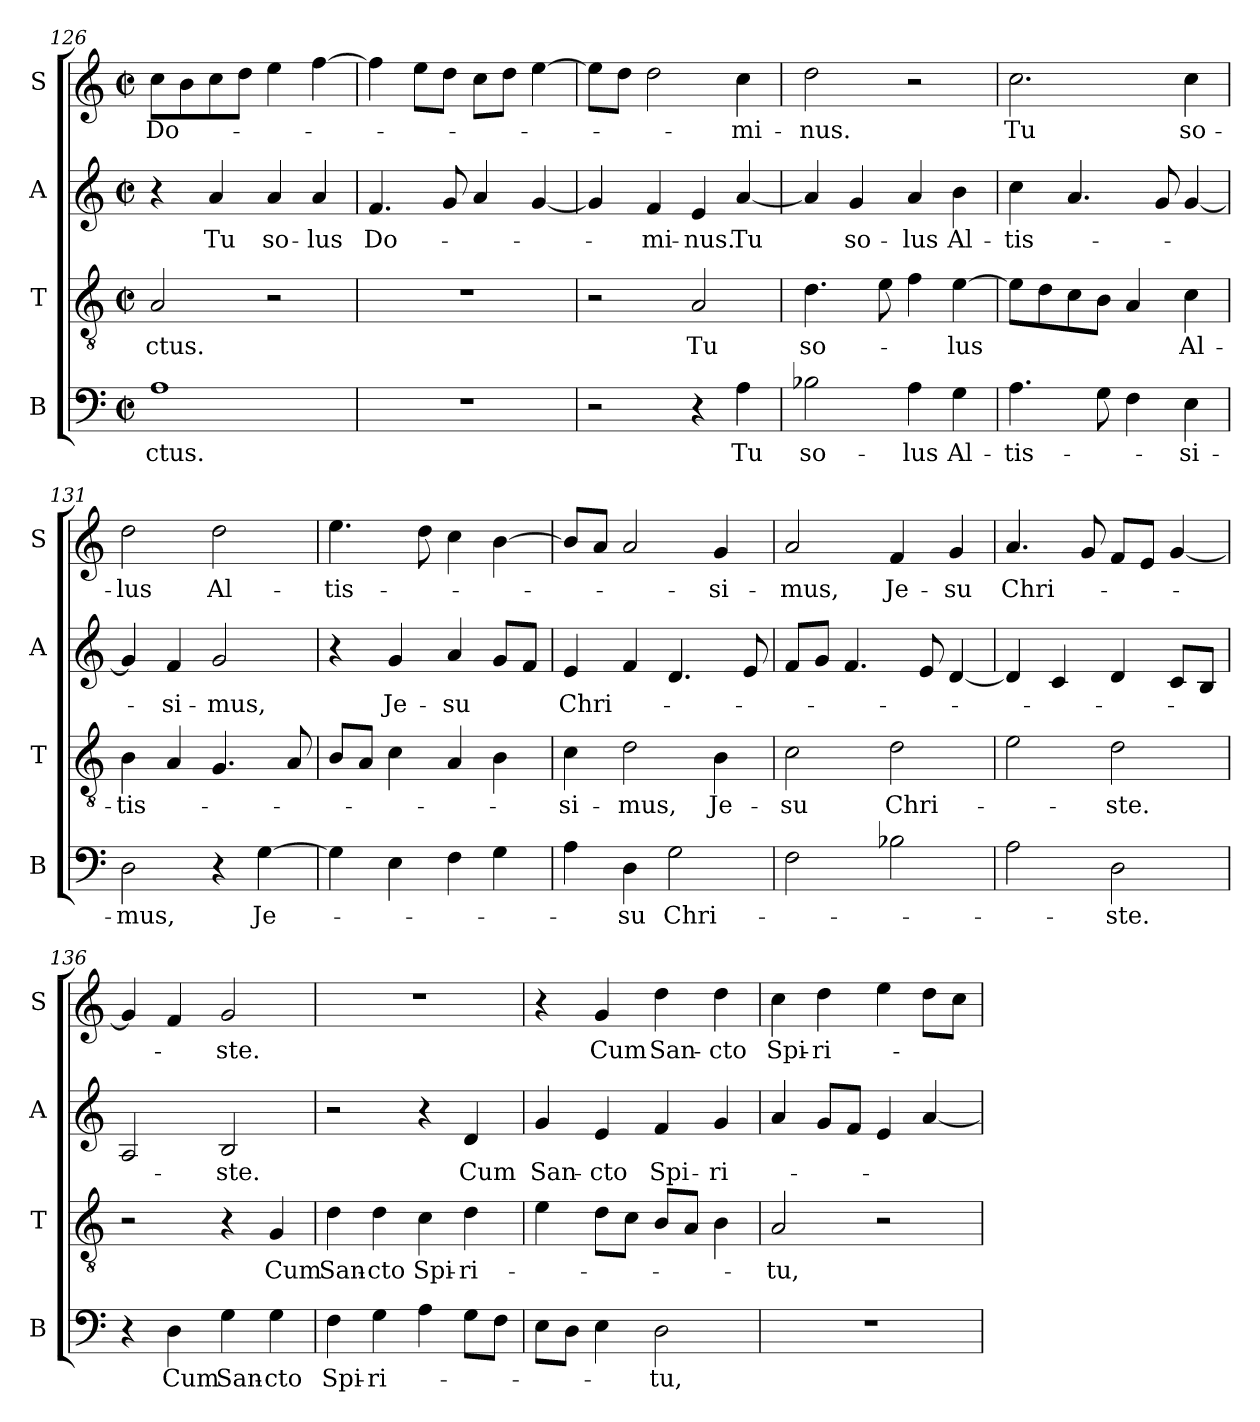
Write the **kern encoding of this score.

**kern	**text	**kern	**text	**kern	**text	**kern	**text
*part4	*part4	*part3	*part3	*part2	*part2	*part1	*part1
*staff4	*staff4	*staff3	*staff3	*staff2	*staff2	*staff1	*staff1
*I"B	*	*I"T	*	*I"A	*	*I"S	*
*I'B	*	*I'T	*	*I'A	*	*I'S	*
*clefF4	*	*clefGv2	*	*clefG2	*	*clefG2	*
*k[]	*	*k[]	*	*k[]	*	*k[]	*
*M2/2	*	*M2/2	*	*M2/2	*	*M2/2	*
*met(c|)	*	*met(c|)	*	*met(c|)	*	*met(c|)	*
=126	=126	=126	=126	=126	=126	=126	=126
!	!LO:LY:b	!	!LO:LY:b	!	!	!	!LO:LY:b
1A	ctus.	2A/	-ctus.	4r	.	8cc\L	Do-
.	.	.	.	.	.	8b\	.
!	!	!	!	!	!LO:LY:b	!	!
.	.	.	.	4a/	Tu	8cc\	.
.	.	.	.	.	.	8dd\J	.
!	!	!	!	!	!LO:LY:b	!	!
.	.	2r	.	4a/	so-	4ee\	.
!	!	!	!	!	!LO:LY:b	!	!
.	.	.	.	4a/	-lus	[4ff\	.
=127	=127	=127	=127	=127	=127	=127	=127
!	!	!	!	!	!LO:LY:b	!	!
1r	.	1r	.	4.f/	Do-	4ff\]	.
.	.	.	.	.	.	8ee\L	.
.	.	.	.	8g/	.	8dd\J	.
.	.	.	.	4a/	.	8cc\L	.
.	.	.	.	.	.	8dd\J	.
.	.	.	.	[4g/	.	[4ee\	.
=128	=128	=128	=128	=128	=128	=128	=128
2r	.	2r	.	4g/]	.	8ee\L]	.
.	.	.	.	.	.	8dd\J	.
!	!	!	!	!	!LO:LY:b	!	!
.	.	.	.	4f/	-mi-	2dd\	.
!	!	!	!LO:LY:b	!	!LO:LY:b	!	!
4r	.	2A/	Tu	4e/	-nus.	.	.
!	!LO:LY:b	!	!	!	!LO:LY:b	!	!LO:LY:b
4A\	Tu	.	.	[4a/	Tu	4cc\	-mi-
=129	=129	=129	=129	=129	=129	=129	=129
!	!LO:LY:b	!	!LO:LY:b	!	!	!	!LO:LY:b
2B-X\	so-	4.d\	so-	4a/]	.	2dd\	-nus.
!	!	!	!	!	!LO:LY:b	!	!
.	.	.	.	4g/	so-	.	.
.	.	8e\	.	.	.	.	.
!	!LO:LY:b	!	!	!	!LO:LY:b	!	!
4A\	-lus	4f\	.	4a/	-lus	2r	.
!	!LO:LY:b	!	!LO:LY:b	!	!LO:LY:b	!	!
4G\	Al-	[4e\	-lus	4b\	Al-	.	.
=130	=130	=130	=130	=130	=130	=130	=130
!	!LO:LY:b	!	!	!	!LO:LY:b	!	!LO:LY:b
4.A\	-tis-	8e\L]	.	4cc\	-tis-	2.cc\	Tu
.	.	8d\	.	.	.	.	.
.	.	8c\	.	4.a/	.	.	.
8G\	.	8B\J	.	.	.	.	.
4F\	.	4A/	.	.	.	.	.
.	.	.	.	8g/	.	.	.
!	!LO:LY:b	!	!LO:LY:b	!	!	!	!LO:LY:b
4E\	si-	4c\	Al-	[4g/	.	4cc\	so-
=131	=131	=131	=131	=131	=131	=131	=131
!	!LO:LY:b	!	!LO:LY:b	!	!	!	!LO:LY:b
2D\	-mus,	4B\	-tis-	4g/]	.	2dd\	-lus
!	!	!	!	!	!LO:LY:b	!	!
.	.	4A/	.	4f/	-si-	.	.
!	!	!	!	!	!LO:LY:b	!	!LO:LY:b
4r	.	4.G/	.	2g/	-mus,	2dd\	Al-
!	!LO:LY:b	!	!	!	!	!	!
[4G\	Je-	.	.	.	.	.	.
.	.	8A/	.	.	.	.	.
=132	=132	=132	=132	=132	=132	=132	=132
!	!	!	!	!	!	!	!LO:LY:b
4G\]	.	8B/L	.	4r	.	4.ee\	-tis-
.	.	8A/J	.	.	.	.	.
!	!	!	!	!	!LO:LY:b	!	!
4E\	.	4c\	.	4g/	Je-	.	.
.	.	.	.	.	.	8dd\	.
!	!	!	!	!	!LO:LY:b	!	!
4F\	.	4A/	.	4a/	-su	4cc\	.
4G\	.	4B\	.	8g/L	.	[4b\	.
.	.	.	.	8f/J	.	.	.
=133	=133	=133	=133	=133	=133	=133	=133
!	!	!	!LO:LY:b	!	!LO:LY:b	!	!
4A\	.	4c\	-si-	4e/	Chri-	8b/L]	.
.	.	.	.	.	.	8a/J	.
!	!LO:LY:b	!	!LO:LY:b	!	!	!	!
4D\	-su	2d\	-mus,	4f/	.	2a/	.
!	!LO:LY:b	!	!	!	!	!	!
2G\	Chri-	.	.	4.d/	.	.	.
!	!	!	!LO:LY:b	!	!	!	!LO:LY:b
.	.	4B\	Je-	.	.	4g/	-si-
.	.	.	.	8e/	.	.	.
=134	=134	=134	=134	=134	=134	=134	=134
!	!	!	!LO:LY:b	!	!	!	!LO:LY:b
2F\	.	2c\	-su	8f/L	.	2a/	-mus,
.	.	.	.	8g/J	.	.	.
.	.	.	.	4.f/	.	.	.
!	!	!	!LO:LY:b	!	!	!	!LO:LY:b
2B-X\	.	2d\	Chri-	.	.	4f/	Je-
.	.	.	.	8e/	.	.	.
!	!	!	!	!	!	!	!LO:LY:b
.	.	.	.	[4d/	.	4g/	-su
=135	=135	=135	=135	=135	=135	=135	=135
!	!	!	!	!	!	!	!LO:LY:b
2A\	.	2e\	.	4d/]	.	4.a/	Chri-
.	.	.	.	4c/	.	.	.
.	.	.	.	.	.	8g/	.
!	!LO:LY:b	!	!LO:LY:b	!	!	!	!
2D\	-ste.	2d\	-ste.	4d/	.	8f/L	.
.	.	.	.	.	.	8e/J	.
.	.	.	.	8c/L	.	[4g/	.
.	.	.	.	8B/J	.	.	.
=136	=136	=136	=136	=136	=136	=136	=136
*	*	*	*	*	*	*MM112	*
4r	.	2r	.	2A/	.	4g/]	.
!	!LO:LY:b	!	!	!	!	!	!
4D\	Cum	.	.	.	.	4f/	.
!	!LO:LY:b	!	!	!	!LO:LY:b	!	!LO:LY:b
4G\	San-	4r	.	2B/	-ste.	2g/	-ste.
!	!LO:LY:b	!	!LO:LY:b	!	!	!	!
4G\	-cto	4G/	Cum	.	.	.	.
=137	=137	=137	=137	=137	=137	=137	=137
!	!LO:LY:b	!	!LO:LY:b	!	!	!	!
4F\	Spi-	4d\	San-	2r	.	1r	.
!	!LO:LY:b	!	!LO:LY:b	!	!	!	!
4G\	-ri-	4d\	-cto	.	.	.	.
!	!	!	!LO:LY:b	!	!	!	!
4A\	.	4c\	Spi-	4r	.	.	.
!	!	!	!LO:LY:b	!	!LO:LY:b	!	!
8G\L	.	4d\	-ri-	4d/	Cum	.	.
8F\J	.	.	.	.	.	.	.
=138	=138	=138	=138	=138	=138	=138	=138
!	!	!	!	!	!LO:LY:b	!	!
8E\L	.	4e\	.	4g/	San-	4r	.
8D\J	.	.	.	.	.	.	.
!	!	!	!	!	!LO:LY:b	!	!LO:LY:b
4E\	.	8d\L	.	4e/	-cto	4g/	Cum
.	.	8c\J	.	.	.	.	.
!	!LO:LY:b	!	!	!	!LO:LY:b	!	!LO:LY:b
2D\	-tu,	8B/L	.	4f/	Spi-	4dd\	San-
.	.	8A/J	.	.	.	.	.
!	!	!	!	!	!LO:LY:b	!	!LO:LY:b
.	.	4B\	.	4g/	-ri-	4dd\	-cto
=139	=139	=139	=139	=139	=139	=139	=139
!	!	!	!LO:LY:b	!	!	!	!LO:LY:b
1r	.	2A/	-tu,	4a/	.	4cc\	Spi-
!	!	!	!	!	!	!	!LO:LY:b
.	.	.	.	8g/L	.	4dd\	-ri-
.	.	.	.	8f/J	.	.	.
.	.	2r	.	4e/	.	4ee\	.
.	.	.	.	[4a/	.	8dd\L	.
.	.	.	.	.	.	8cc\J	.
=	=	=	=	=	=	=	=
*-	*-	*-	*-	*-	*-	*-	*-
